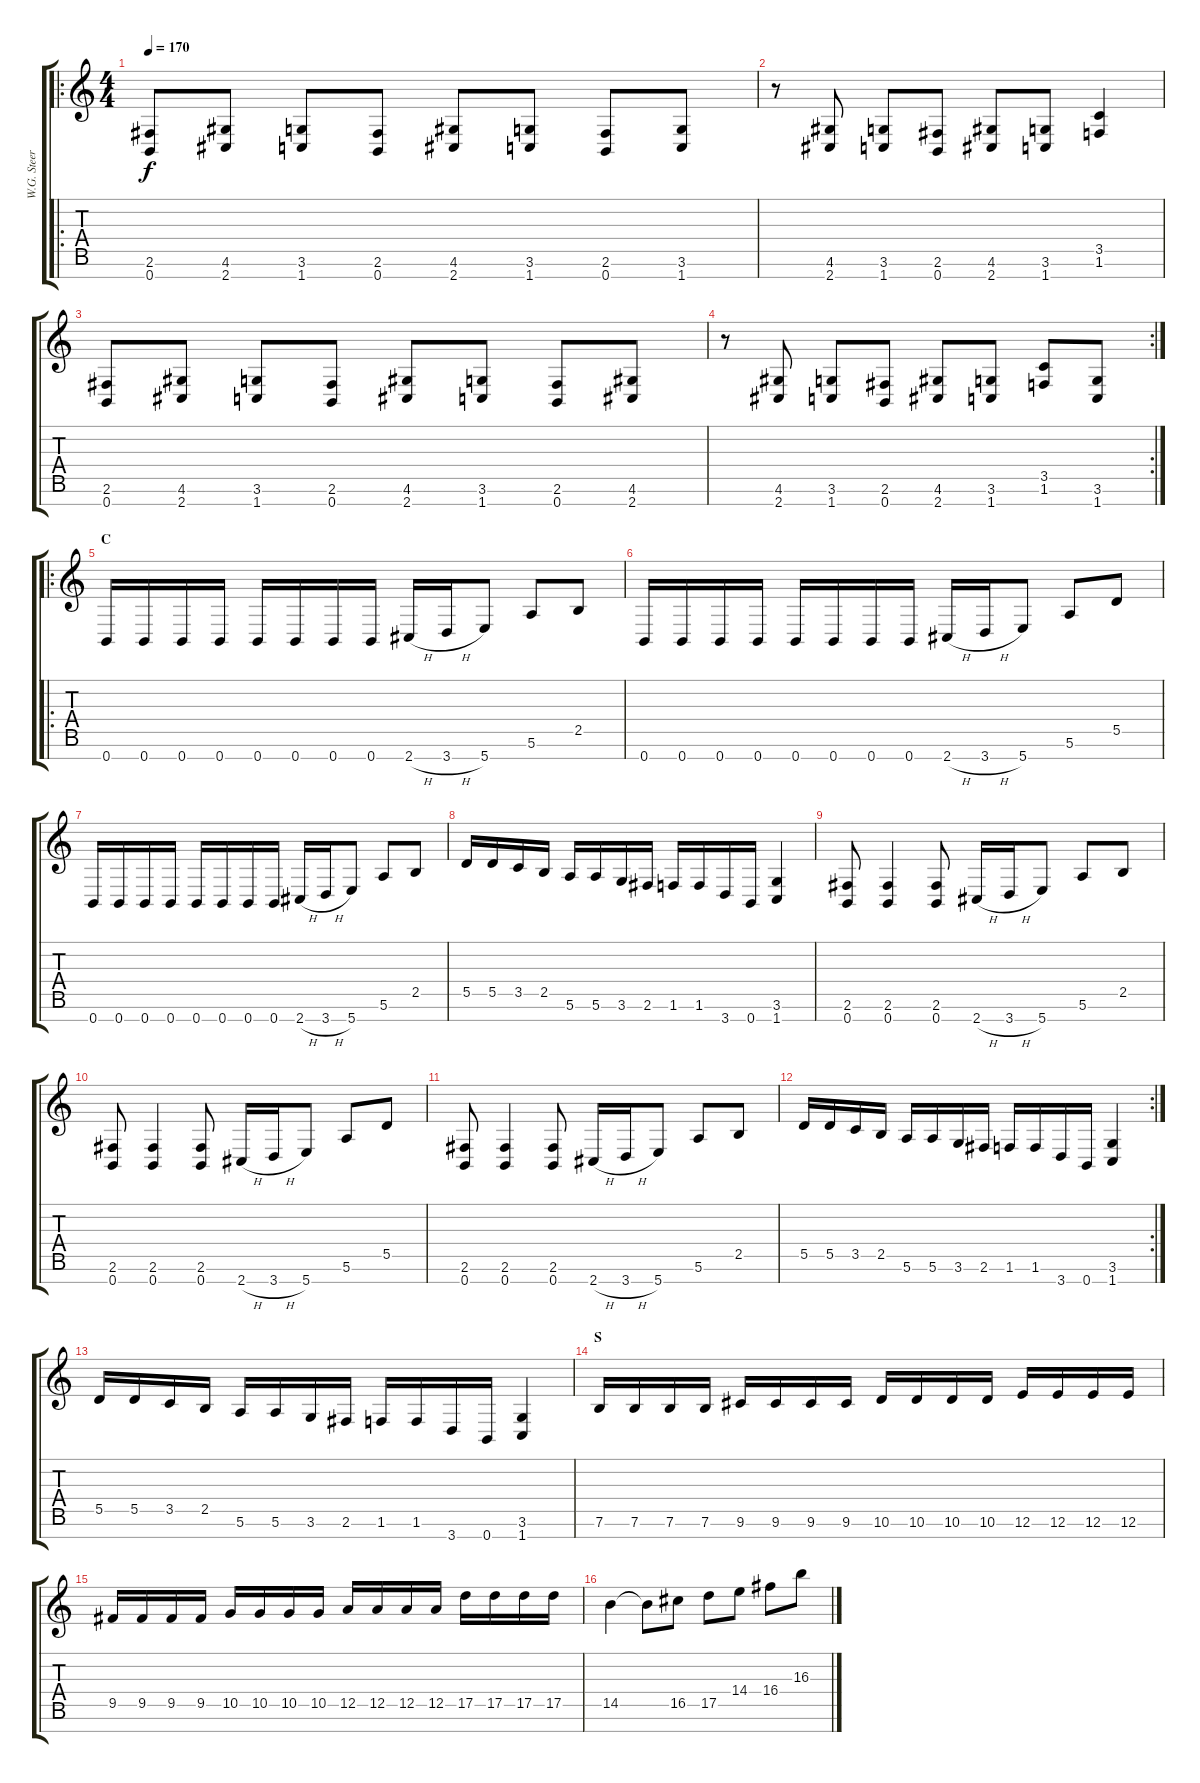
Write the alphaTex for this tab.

\track ("W.G. Steer" "W.G. Steer") {instrument distortionguitar}
\staff {score tabs}
\tuning (E4 B3 G3 D3 A2 E2 B1) {hide}
\ro
\ts (4 4)
\tempo 170
\clef g2
\ks c
(2.6 0.7).8{dy f} (4.6 2.7).8 (3.6 1.7).8 (2.6 0.7).8 (4.6 2.7).8 (3.6 1.7).8 (2.6 0.7).8 (3.6 1.7).8 |
r.8 (4.6 2.7).8 (3.6 1.7).8 (2.6 0.7).8 (4.6 2.7).8 (3.6 1.7).8 (3.5 1.6).4 |
(2.6 0.7).8 (4.6 2.7).8 (3.6 1.7).8 (2.6 0.7).8 (4.6 2.7).8 (3.6 1.7).8 (2.6 0.7).8 (4.6 2.7).8 |
\rc 2
r.8 (4.6 2.7).8 (3.6 1.7).8 (2.6 0.7).8 (4.6 2.7).8 (3.6 1.7).8 (3.5 1.6).8 (3.6 1.7).8 |
\ro
\section ("" "C")
0.7.16 0.7.16 0.7.16 0.7.16 0.7.16 0.7.16 0.7.16 0.7.16 2.7{h}.16 3.7{h}.16 5.7.8 5.6.8 2.5.8 |
0.7.16 0.7.16 0.7.16 0.7.16 0.7.16 0.7.16 0.7.16 0.7.16 2.7{h}.16 3.7{h}.16 5.7.8 5.6.8 5.5.8 |
0.7.16 0.7.16 0.7.16 0.7.16 0.7.16 0.7.16 0.7.16 0.7.16 2.7{h}.16 3.7{h}.16 5.7.8 5.6.8 2.5.8 |
5.5.16 5.5.16 3.5.16 2.5.16 5.6.16 5.6.16 3.6.16 2.6.16 1.6.16 1.6.16 3.7.16 0.7.16 (3.6 1.7).4 |
(2.6 0.7).8 (2.6 0.7).4 (2.6 0.7).8 2.7{h}.16 3.7{h}.16 5.7.8 5.6.8 2.5.8 |
(2.6 0.7).8 (2.6 0.7).4 (2.6 0.7).8 2.7{h}.16 3.7{h}.16 5.7.8 5.6.8 5.5.8 |
(2.6 0.7).8 (2.6 0.7).4 (2.6 0.7).8 2.7{h}.16 3.7{h}.16 5.7.8 5.6.8 2.5.8 |
\rc 2
5.5.16 5.5.16 3.5.16 2.5.16 5.6.16 5.6.16 3.6.16 2.6.16 1.6.16 1.6.16 3.7.16 0.7.16 (3.6 1.7).4 |
5.5.16 5.5.16 3.5.16 2.5.16 5.6.16 5.6.16 3.6.16 2.6.16 1.6.16 1.6.16 3.7.16 0.7.16 (3.6 1.7).4 |
\section ("" "S")
7.6.16 7.6.16 7.6.16 7.6.16 9.6.16 9.6.16 9.6.16 9.6.16 10.6.16 10.6.16 10.6.16 10.6.16 12.6.16 12.6.16 12.6.16 12.6.16 |
9.5.16 9.5.16 9.5.16 9.5.16 10.5.16 10.5.16 10.5.16 10.5.16 12.5.16 12.5.16 12.5.16 12.5.16 17.5.16 17.5.16 17.5.16 17.5.16 |
14.5.4 14.5{t}.8 16.5.8 17.5.8 14.4.8 16.4.8 16.3.8
